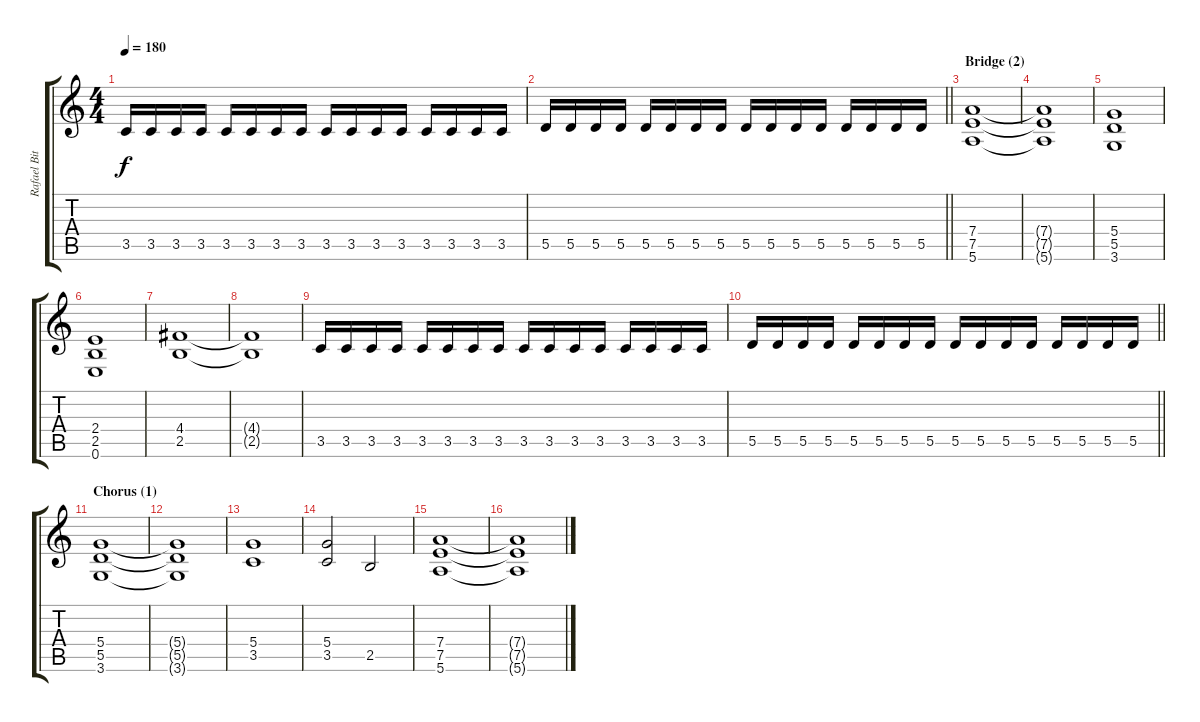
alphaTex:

\track ("Rafael Bittencourt" "Rafael Bit") {instrument distortionguitar}
\staff {score tabs}
\tuning (E4 B3 G3 D3 A2 E2) {hide}
\ts (4 4)
\tempo 180
\clef g2
\ks c
3.5.16{dy f} 3.5.16 3.5.16 3.5.16 3.5.16 3.5.16 3.5.16 3.5.16 3.5.16 3.5.16 3.5.16 3.5.16 3.5.16 3.5.16 3.5.16 3.5.16 |
\barLineRight lightlight
5.5.16 5.5.16 5.5.16 5.5.16 5.5.16 5.5.16 5.5.16 5.5.16 5.5.16 5.5.16 5.5.16 5.5.16 5.5.16 5.5.16 5.5.16 5.5.16 |
\section ("" "Bridge (2)")
(7.4 7.5 5.6).1 |
(7.4{t} 7.5{t} 5.6{t}).1 |
(5.4 5.5 3.6).1 |
(2.4 2.5 0.6).1 |
(4.4 2.5).1 |
(4.4{t} 2.5{t}).1 |
3.5.16 3.5.16 3.5.16 3.5.16 3.5.16 3.5.16 3.5.16 3.5.16 3.5.16 3.5.16 3.5.16 3.5.16 3.5.16 3.5.16 3.5.16 3.5.16 |
\barLineRight lightlight
5.5.16 5.5.16 5.5.16 5.5.16 5.5.16 5.5.16 5.5.16 5.5.16 5.5.16 5.5.16 5.5.16 5.5.16 5.5.16 5.5.16 5.5.16 5.5.16 |
\section ("" "Chorus (1)")
(5.4 5.5 3.6).1 |
(5.4{t} 5.5{t} 3.6{t}).1 |
(5.4 3.5).1 |
(5.4 3.5).2 2.5.2 |
(7.4 7.5 5.6).1 |
(7.4{t} 7.5{t} 5.6{t}).1
